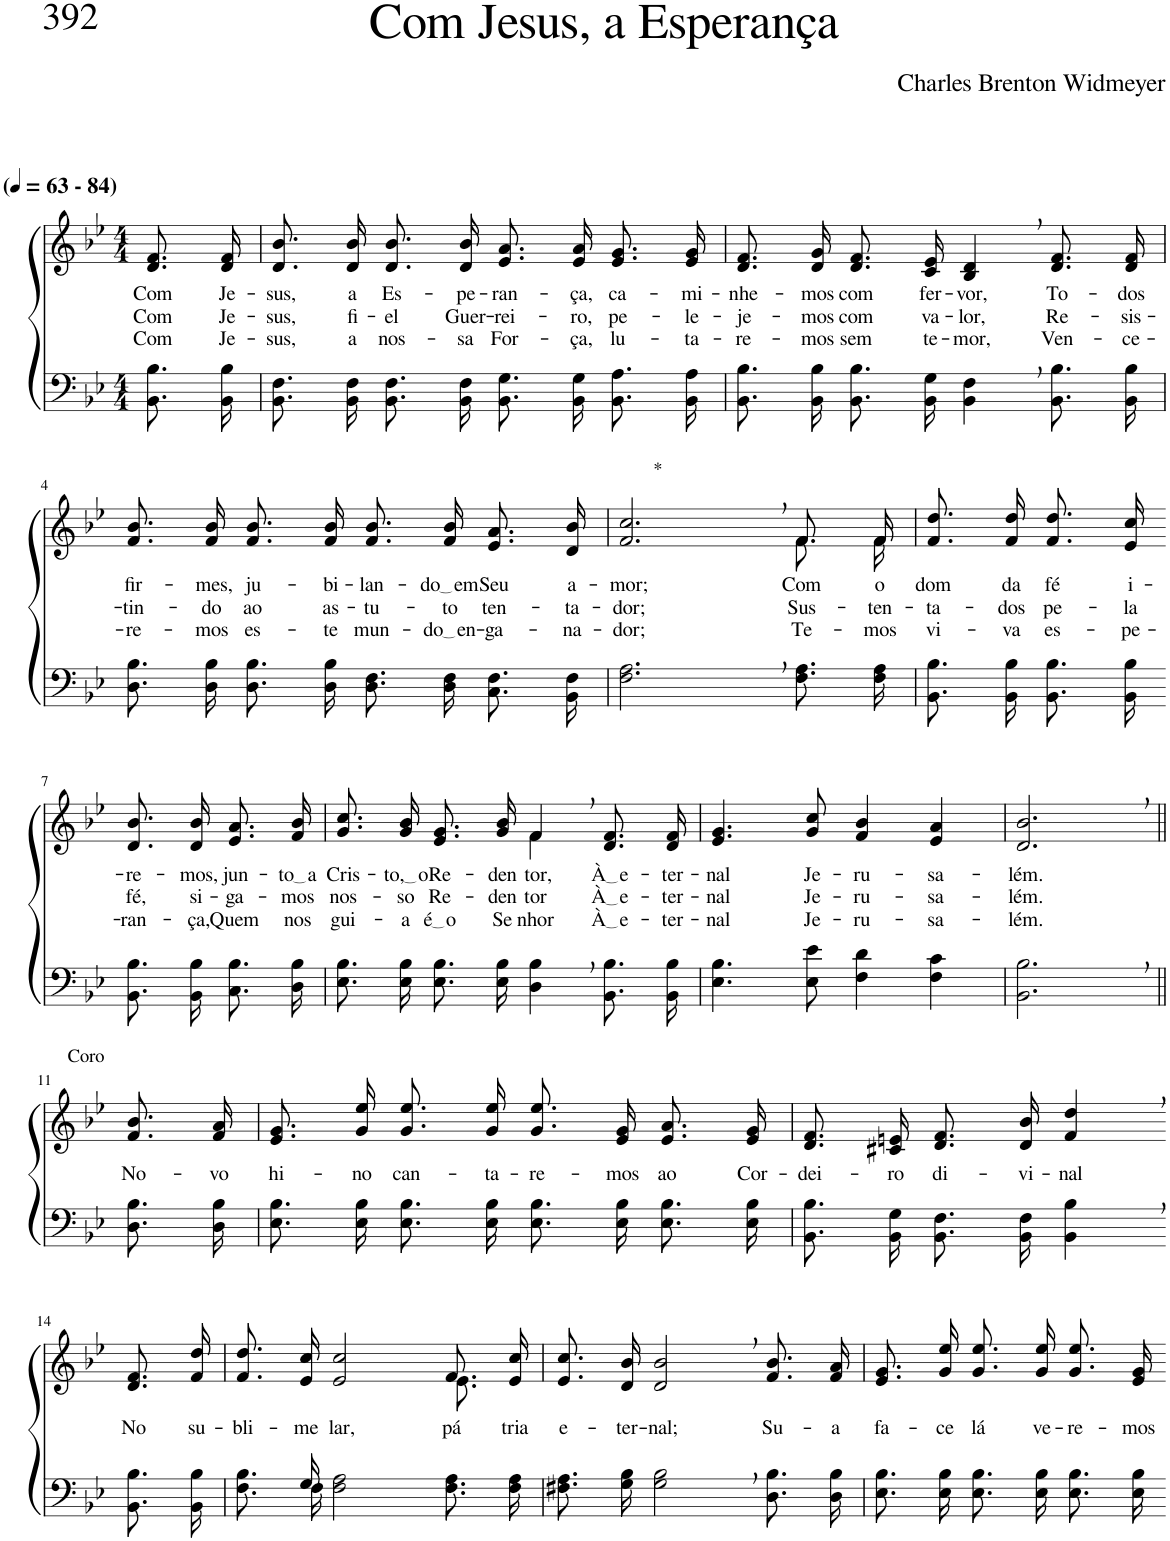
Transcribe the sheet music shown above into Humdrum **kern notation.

**kern	**kern	**text	**text	**text
*part2	*part1	*part1	*part1	*part1
*staff2	*staff1	*staff1	*staff1	*staff1
*I"Parte III e IV	*I"Parte I e II	*	*	*
*clefF4	*clefG2	*	*	*
*Trd1c2	*Trd1c2	*	*	*
*k[b-e-]	*k[b-e-]	*	*	*
*M4/4	*M4/4	*	*	*
*MM63	*MM63	*	*	*
=1	=1	=1	=1	=1
!	!LO:TX:a:B:t=(	!	!	!
!	!LO:TX:a:B:t=- 84)	!	!	!
!	!	!LO:LY:b	!LO:LY:b	!LO:LY:b
8.BB-\ 8.B-\L	8.d/ 8.f/L	Com	Com	Com
!	!	!LO:LY:b	!LO:LY:b	!LO:LY:b
16BB-\ 16B-\Jk	16d/ 16f/Jk	Je-	Je-	Je-
=2	=2	=2	=2	=2
!	!	!LO:LY:b	!LO:LY:b	!LO:LY:b
8.BB-\ 8.F\L	8.d/ 8.b-/L	-sus,	-sus,	-sus,
!	!	!LO:LY:b	!LO:LY:b	!LO:LY:b
16BB-\ 16F\Jk	16d/ 16b-/Jk	a	fi-	a
!	!	!LO:LY:b	!LO:LY:b	!LO:LY:b
8.BB-\ 8.F\L	8.d/ 8.b-/L	Es-	-el	nos-
!	!	!LO:LY:b	!LO:LY:b	!LO:LY:b
16BB-\ 16F\Jk	16d/ 16b-/Jk	-pe-	Guer-	-sa
!	!	!LO:LY:b	!LO:LY:b	!LO:LY:b
8.BB-\ 8.G\L	8.e-/ 8.a/L	-ran-	-rei-	For-
!	!	!LO:LY:b	!LO:LY:b	!LO:LY:b
16BB-\ 16G\Jk	16e-/ 16a/Jk	-ça,	-ro,	-ça,
!	!	!LO:LY:b	!LO:LY:b	!LO:LY:b
8.BB-\ 8.A\L	8.e-/ 8.g/L	ca-	pe-	lu-
!	!	!LO:LY:b	!LO:LY:b	!LO:LY:b
16BB-\ 16A\Jk	16e-/ 16g/Jk	-mi-	-le-	-ta-
=3	=3	=3	=3	=3
!	!	!LO:LY:b	!LO:LY:b	!LO:LY:b
8.BB-\ 8.B-\L	8.d/ 8.f/L	-nhe-	-je-	-re-
!	!	!LO:LY:b	!LO:LY:b	!LO:LY:b
16BB-\ 16B-\Jk	16d/ 16g/Jk	-mos	-mos	-mos
!	!	!LO:LY:b	!LO:LY:b	!LO:LY:b
8.BB-\ 8.B-\L	8.d/ 8.f/L	com	com	sem
!	!	!LO:LY:b	!LO:LY:b	!LO:LY:b
16BB-\ 16G\Jk	16c/ 16e-/Jk	fer-	va-	te-
!	!	!LO:LY:b	!LO:LY:b	!LO:LY:b
4BB-\, 4F\,	4B-/, 4d/,	-vor,	-lor,	-mor,
!	!	!LO:LY:b	!LO:LY:b	!LO:LY:b
8.BB-\ 8.B-\L	8.d/ 8.f/L	To-	Re-	Ven-
!	!	!LO:LY:b	!LO:LY:b	!LO:LY:b
16BB-\ 16B-\Jk	16d/ 16f/Jk	-dos	-sis-	-ce-
!!LO:LB:g=z
=4	=4	=4	=4	=4
!	!	!LO:LY:b	!LO:LY:b	!LO:LY:b
8.D\ 8.B-\L	8.f/ 8.b-/L	fir-	-tin-	-re-
!	!	!LO:LY:b	!LO:LY:b	!LO:LY:b
16D\ 16B-\Jk	16f/ 16b-/Jk	-mes,	-do	-mos
!	!	!LO:LY:b	!LO:LY:b	!LO:LY:b
8.D\ 8.B-\L	8.f/ 8.b-/L	ju-	ao	es-
!	!	!LO:LY:b	!LO:LY:b	!LO:LY:b
16D\ 16B-\Jk	16f/ 16b-/Jk	-bi-	as-	-te
!	!	!LO:LY:b	!LO:LY:b	!LO:LY:b
8.D\ 8.F\L	8.f/ 8.b-/L	-lan-	-tu-	mun-
!	!	!LO:LY:b	!LO:LY:b	!LO:LY:b
16D\ 16F\Jk	16f/ 16b-/Jk	do em	-to	do en
!	!	!LO:LY:b	!LO:LY:b	!LO:LY:b
8.C\ 8.F\L	8.e-/ 8.a/L	Seu	ten-	-ga-
!	!	!LO:LY:b	!LO:LY:b	!LO:LY:b
16BB-\ 16F\Jk	16d/ 16b-/Jk	a-	-ta-	-na-
=5	=5	=5	=5	=5
!	!LO:TX:a:t=*	!	!	!
!	!	!LO:LY:b	!LO:LY:b	!LO:LY:b
*	*^	*	*	*
2.F\, 2.A\,	2.f/, 2.cc/,	2.ryy	-mor;	-dor;	-dor;
!	!	!	!LO:LY:b	!LO:LY:b	!LO:LY:b
8.F\ 8.A\L	8.f/L	8.f\L	-Com	Sus-	-Te-
!	!	!	!LO:LY:b	!LO:LY:b	!LO:LY:b
16F\ 16A\Jk	16f/Jk	16f\Jk	o	-ten-	-mos
=6	=6	=6	=6	=6	=6
!	!	!	!LO:LY:b	!LO:LY:b	!LO:LY:b
*	*v	*v	*	*	*
8.BB-\ 8.B-\L	8.f/ 8.dd/L	dom	-ta-	vi-
!	!	!LO:LY:b	!LO:LY:b	!LO:LY:b
16BB-\ 16B-\Jk	16f/ 16dd/Jk	da	-dos	-va
!	!	!LO:LY:b	!LO:LY:b	!LO:LY:b
8.BB-\ 8.B-\L	8.f/ 8.dd/L	fé	pe-	es-
!	!	!LO:LY:b	!LO:LY:b	!LO:LY:b
16BB-\ 16B-\Jk	16e-/ 16cc/Jk	i-	-la	-pe-
!!LO:LB:g=z
=7-	=7-	=7-	=7-	=7-
!	!	!LO:LY:b	!LO:LY:b	!LO:LY:b
8.BB-\ 8.B-\L	8.d/ 8.b-/L	-re-	fé,	-ran-
!	!	!LO:LY:b	!LO:LY:b	!LO:LY:b
16BB-\ 16B-\Jk	16d/ 16b-/Jk	-mos,	si-	-ça,
!	!	!LO:LY:b	!LO:LY:b	!LO:LY:b
8.C\ 8.B-\L	8.e-/ 8.a/L	jun-	-ga-	Quem
!	!	!LO:LY:b	!LO:LY:b	!LO:LY:b
16D\ 16B-\Jk	16f/ 16b-/Jk	to a	-mos	nos
=8	=8	=8	=8	=8
!	!	!LO:LY:b	!LO:LY:b	!LO:LY:b
*	*^	*	*	*
8.E-\ 8.B-\L	8.g/ 8.cc/L	2ryy	Cris-	nos-	gui-
!	!	!	!LO:LY:b	!LO:LY:b	!LO:LY:b
16E-\ 16B-\Jk	16g/ 16b-/Jk	.	to, o	-so	-a
!	!	!	!LO:LY:b	!LO:LY:b	!LO:LY:b
8.E-\ 8.B-\L	8.e-/ 8.g/L	.	Re-	Re-	é o
!	!	!	!LO:LY:b	!LO:LY:b	!LO:LY:b
16E-\ 16B-\Jk	16g/ 16b-/Jk	.	-den-	-den-	Se-
!	!	!	!LO:LY:b	!LO:LY:b	!LO:LY:b
4D\, 4B-\,	4f,/	4f\	-tor,	-tor	-nhor
!	!	!	!LO:LY:b	!LO:LY:b	!LO:LY:b
8.BB-\ 8.B-\L	8.d/ 8.f/L	4ryy	À e	À e	À e
!	!	!	!LO:LY:b	!LO:LY:b	!LO:LY:b
16BB-\ 16B-\Jk	16d/ 16f/Jk	.	-ter-	-ter-	-ter-
*	*v	*v	*	*	*
=9	=9	=9	=9	=9
!	!	!LO:LY:b	!LO:LY:b	!LO:LY:b
4.E-\ 4.B-\	4.e-/ 4.g/	-nal	-nal	-nal
!	!	!LO:LY:b	!LO:LY:b	!LO:LY:b
8E-\ 8e-\	8g/ 8cc/	Je-	Je-	Je-
!	!	!LO:LY:b	!LO:LY:b	!LO:LY:b
4F\ 4d\	4f/ 4b-/	-ru-	-ru-	-ru-
!	!	!LO:LY:b	!LO:LY:b	!LO:LY:b
4F\ 4c\	4e-/ 4a/	-sa-	-sa-	-sa-
=10	=10	=10	=10	=10
!	!	!LO:LY:b	!LO:LY:b	!LO:LY:b
2.BB-\, 2.B-\,	2.d/, 2.b-/,	-lém.	-lém.	-lém.
!!LO:LB:g=z
=11||	=11||	=11||	=11||	=11||
!	!LO:TX:a:t=Coro	!	!	!
!	!	!LO:LY:b	!	!
8.D\ 8.B-\L	8.f/ 8.b-/L	No-	.	.
!	!	!LO:LY:b	!	!
16D\ 16B-\Jk	16f/ 16a/Jk	-vo	.	.
=12	=12	=12	=12	=12
!	!	!LO:LY:b	!	!
8.E-\ 8.B-\L	8.e-/ 8.g/L	hi-	.	.
!	!	!LO:LY:b	!	!
16E-\ 16B-\Jk	16g/ 16ee-/Jk	-no	.	.
!	!	!LO:LY:b	!	!
8.E-\ 8.B-\L	8.g\ 8.ee-\L	can-	.	.
!	!	!LO:LY:b	!	!
16E-\ 16B-\Jk	16g\ 16ee-\Jk	-ta-	.	.
!	!	!LO:LY:b	!	!
8.E-\ 8.B-\L	8.g/ 8.ee-/L	-re-	.	.
!	!	!LO:LY:b	!	!
16E-\ 16B-\Jk	16e-/ 16g/Jk	-mos	.	.
!	!	!LO:LY:b	!	!
8.E-\ 8.B-\L	8.e-/ 8.a/L	ao	.	.
!	!	!LO:LY:b	!	!
16E-\ 16B-\Jk	16e-/ 16g/Jk	Cor-	.	.
=13	=13	=13	=13	=13
!	!	!LO:LY:b	!	!
8.BB-\ 8.B-\L	8.d/ 8.f/L	-dei-	.	.
!	!	!LO:LY:b	!	!
16BB-\ 16G\Jk	16c#X/ 16en/Jk	-ro	.	.
!	!	!LO:LY:b	!	!
8.BB-\ 8.F\L	8.d/ 8.f/L	di-	.	.
!	!	!LO:LY:b	!	!
16BB-\ 16F\Jk	16d/ 16b-/Jk	-vi-	.	.
!	!	!LO:LY:b	!	!
4BB-\, 4B-\,	4f/, 4dd/,	-nal	.	.
!!LO:LB:g=z
=14-	=14-	=14-	=14-	=14-
!	!	!LO:LY:b	!	!
8.BB-\ 8.B-\L	8.d/ 8.f/L	No	.	.
!	!	!LO:LY:b	!	!
16BB-\ 16B-\Jk	16f/ 16dd/Jk	su-	.	.
=15	=15	=15	=15	=15
*^	*	*	*	*
!	!	!	!LO:LY:b	!	!
*	*	*^	*	*	*
8.ryy	8.F\ 8.B-\L	8.f/ 8.dd/L	2.ryy	-bli-	.	.
!	!	!	!	!LO:LY:b	!	!
16G/	16F\Jk	16e-/ 16cc/Jk	.	-me	.	.
!	!	!	!	!LO:LY:b	!	!
2.ryy	2F\ 2A\	2e-/ 2cc/	.	lar,	.	.
!	!	!	!	!LO:LY:b	!	!
.	8.F\ 8.A\L	8.f/L	8.e-\	pá-	.	.
!	!	!	!	!LO:LY:b	!	!
.	16F\ 16A\Jk	16e-/ 16cc/Jk	16ryy	-tria	.	.
=16	=16	=16	=16	=16	=16	=16
!	!	!	!	!LO:LY:b	!	!
*v	*v	*	*	*	*	*
*	*v	*v	*	*	*
8.F#X\ 8.A\L	8.e-/ 8.cc/L	e-	.	.
!	!	!LO:LY:b	!	!
16G\ 16B-\Jk	16d/ 16b-/Jk	-ter-	.	.
!	!	!LO:LY:b	!	!
2G\, 2B-\,	2d/, 2b-/,	-nal;	.	.
!	!	!LO:LY:b	!	!
8.D\ 8.B-\L	8.f/ 8.b-/L	Su-	.	.
!	!	!LO:LY:b	!	!
16D\ 16B-\Jk	16f/ 16a/Jk	-a	.	.
=17	=17	=17	=17	=17
!	!	!LO:LY:b	!	!
8.E-\ 8.B-\L	8.e-/ 8.g/L	fa-	.	.
!	!	!LO:LY:b	!	!
16E-\ 16B-\Jk	16g/ 16ee-/Jk	-ce	.	.
!	!	!LO:LY:b	!	!
8.E-\ 8.B-\L	8.g\ 8.ee-\L	lá	.	.
!	!	!LO:LY:b	!	!
16E-\ 16B-\Jk	16g\ 16ee-\Jk	ve-	.	.
!	!	!LO:LY:b	!	!
8.E-\ 8.B-\L	8.g/ 8.ee-/L	-re-	.	.
!	!	!LO:LY:b	!	!
16E-\ 16B-\Jk	16e-/ 16g/Jk	-mos	.	.
=-	=-	=-	=-	=-
*-	*-	*-	*-	*-
